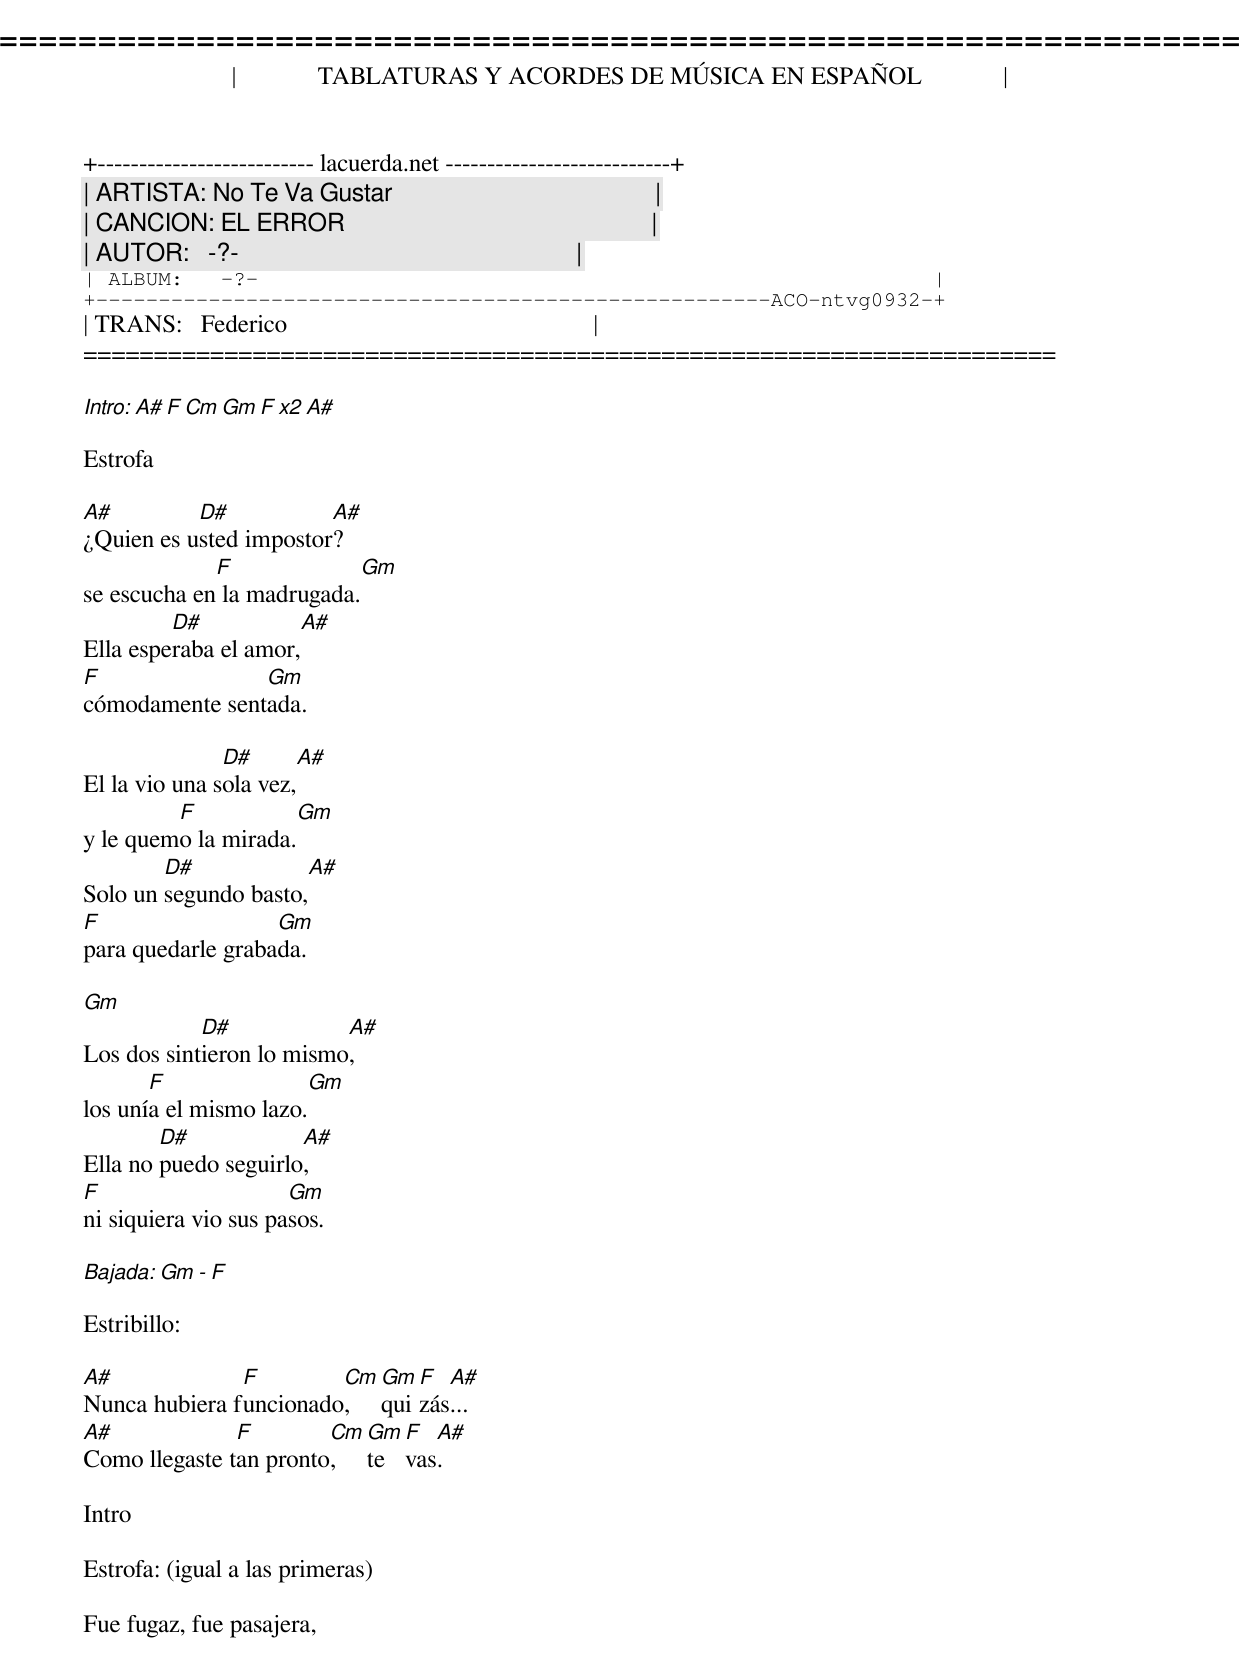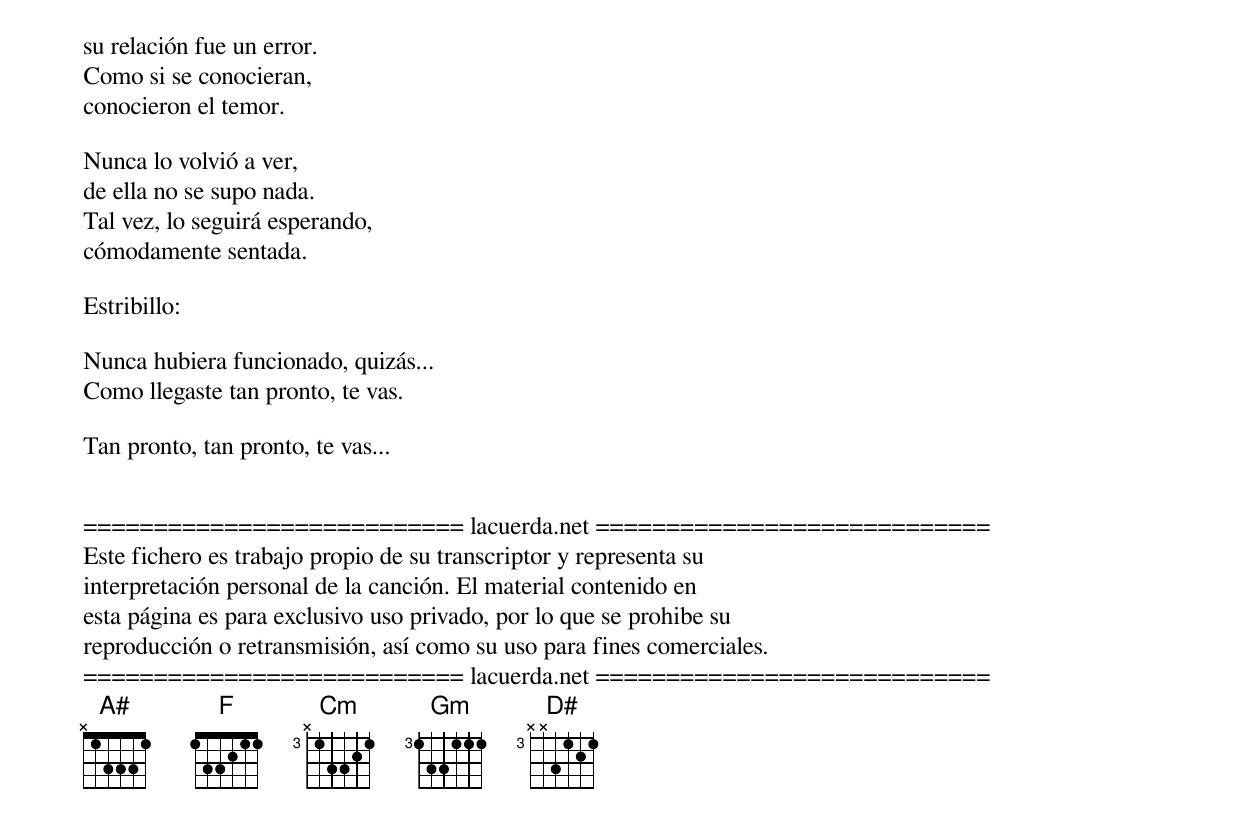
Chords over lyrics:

=====================================================================
|             TABLATURAS Y ACORDES DE MÚSICA EN ESPAÑOL             |
+-------------------------- lacuerda.net ---------------------------+
| ARTISTA: No Te Va Gustar                                          |
| CANCION: EL ERROR                                                 |
| AUTOR:   -?-                                                      |
| ALBUM:   -?-                                                      |
+------------------------------------------------------ACO-ntvg0932-+
| TRANS:   Federico                                                 |
=====================================================================

Intro: A# F Cm Gm F x2  A#

Estrofa

A#         D#           A#
¿Quien es usted impostor?
             F             Gm
se escucha en la madrugada.
         D#           A#
Ella esperaba el amor,
F               Gm
cómodamente sentada.

               D#        A#
El la vio una sola vez,
         F           Gm
y le quemo la mirada.
        D#              A#
Solo un segundo basto,
F                  Gm
para quedarle grabada.

Gm
            D#            A#
Los dos sintieron lo mismo,
       F               Gm
los unía el mismo lazo.
        D#            A#
Ella no puedo seguirlo,
F                     Gm
ni siquiera vio sus pasos.

Bajada: Gm - F

Estribillo:

A#             F        Cm  Gm F  A#
Nunca hubiera funcionado,   quizás...
A#             F        Cm  Gm F  A#
Como llegaste tan pronto,   te vas.

Intro

Estrofa: (igual a las primeras)

Fue fugaz, fue pasajera,
su relación fue un error.
Como si se conocieran,
conocieron el temor.

Nunca lo volvió a ver,
de ella no se supo nada.
Tal vez, lo seguirá esperando,
cómodamente sentada.

Estribillo:

Nunca hubiera funcionado, quizás...
Como llegaste tan pronto, te vas.

Tan pronto, tan pronto, te vas...


=========================== lacuerda.net ============================
Este fichero es trabajo propio de su transcriptor y representa su
interpretación personal de la canción. El material contenido en
esta página es para exclusivo uso privado, por lo que se prohibe su
reproducción o retransmisión, así como su uso para fines comerciales.
=========================== lacuerda.net ============================
